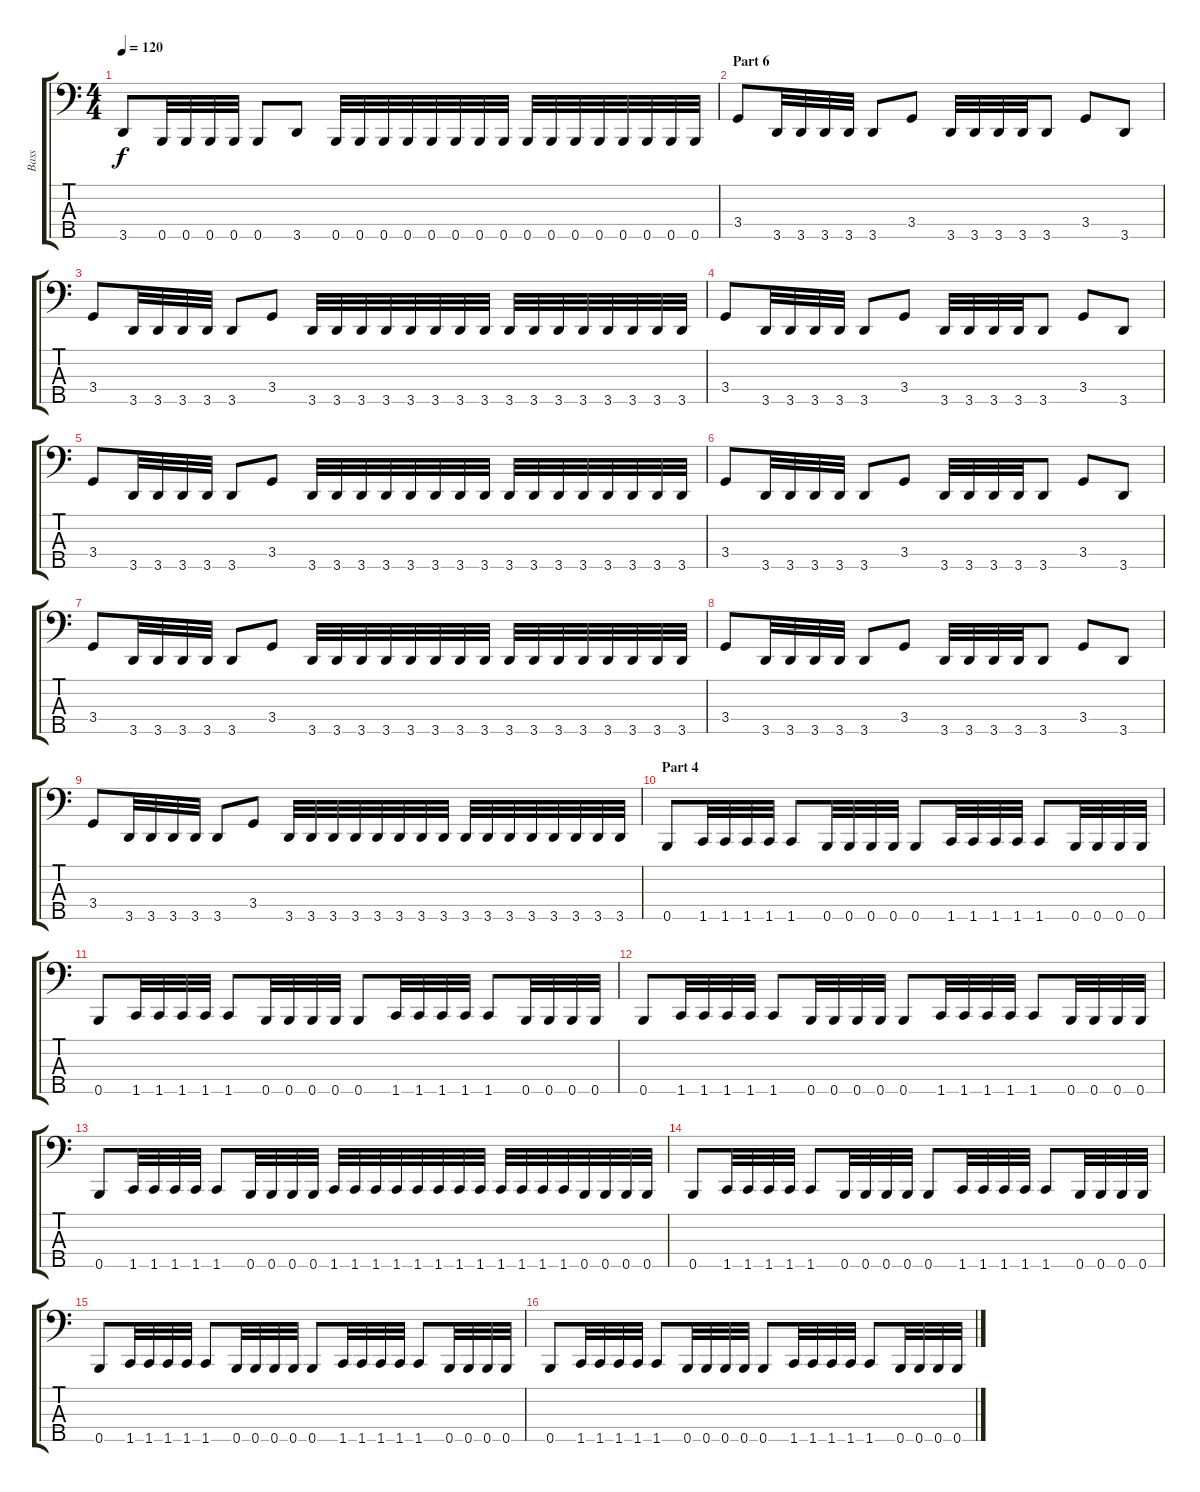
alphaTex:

\track ("Bass" "Bass") {instrument electricbasspick}
\staff {score tabs}
\tuning (G2 D2 A1 E1 B0) {hide}
\ts (4 4)
\tempo 120
\clef f4
\ks c
3.5.8{dy f} 0.5.32 0.5.32 0.5.32 0.5.32 0.5.8 3.5.8 0.5.32 0.5.32 0.5.32 0.5.32 0.5.32 0.5.32 0.5.32 0.5.32 0.5.32 0.5.32 0.5.32 0.5.32 0.5.32 0.5.32 0.5.32 0.5.32 |
\section ("" "Part 6")
3.4.8 3.5.32 3.5.32 3.5.32 3.5.32 3.5.8 3.4.8 3.5.32 3.5.32 3.5.32 3.5.32 3.5.8 3.4.8 3.5.8 |
3.4.8 3.5.32 3.5.32 3.5.32 3.5.32 3.5.8 3.4.8 3.5.32 3.5.32 3.5.32 3.5.32 3.5.32 3.5.32 3.5.32 3.5.32 3.5.32 3.5.32 3.5.32 3.5.32 3.5.32 3.5.32 3.5.32 3.5.32 |
3.4.8 3.5.32 3.5.32 3.5.32 3.5.32 3.5.8 3.4.8 3.5.32 3.5.32 3.5.32 3.5.32 3.5.8 3.4.8 3.5.8 |
3.4.8 3.5.32 3.5.32 3.5.32 3.5.32 3.5.8 3.4.8 3.5.32 3.5.32 3.5.32 3.5.32 3.5.32 3.5.32 3.5.32 3.5.32 3.5.32 3.5.32 3.5.32 3.5.32 3.5.32 3.5.32 3.5.32 3.5.32 |
3.4.8 3.5.32 3.5.32 3.5.32 3.5.32 3.5.8 3.4.8 3.5.32 3.5.32 3.5.32 3.5.32 3.5.8 3.4.8 3.5.8 |
3.4.8 3.5.32 3.5.32 3.5.32 3.5.32 3.5.8 3.4.8 3.5.32 3.5.32 3.5.32 3.5.32 3.5.32 3.5.32 3.5.32 3.5.32 3.5.32 3.5.32 3.5.32 3.5.32 3.5.32 3.5.32 3.5.32 3.5.32 |
3.4.8 3.5.32 3.5.32 3.5.32 3.5.32 3.5.8 3.4.8 3.5.32 3.5.32 3.5.32 3.5.32 3.5.8 3.4.8 3.5.8 |
3.4.8 3.5.32 3.5.32 3.5.32 3.5.32 3.5.8 3.4.8 3.5.32 3.5.32 3.5.32 3.5.32 3.5.32 3.5.32 3.5.32 3.5.32 3.5.32 3.5.32 3.5.32 3.5.32 3.5.32 3.5.32 3.5.32 3.5.32 |
\section ("" "Part 4")
0.5.8 1.5.32 1.5.32 1.5.32 1.5.32 1.5.8 0.5.32 0.5.32 0.5.32 0.5.32 0.5.8 1.5.32 1.5.32 1.5.32 1.5.32 1.5.8 0.5.32 0.5.32 0.5.32 0.5.32 |
0.5.8 1.5.32 1.5.32 1.5.32 1.5.32 1.5.8 0.5.32 0.5.32 0.5.32 0.5.32 0.5.8 1.5.32 1.5.32 1.5.32 1.5.32 1.5.8 0.5.32 0.5.32 0.5.32 0.5.32 |
0.5.8 1.5.32 1.5.32 1.5.32 1.5.32 1.5.8 0.5.32 0.5.32 0.5.32 0.5.32 0.5.8 1.5.32 1.5.32 1.5.32 1.5.32 1.5.8 0.5.32 0.5.32 0.5.32 0.5.32 |
0.5.8 1.5.32 1.5.32 1.5.32 1.5.32 1.5.8 0.5.32 0.5.32 0.5.32 0.5.32 1.5.32 1.5.32 1.5.32 1.5.32 1.5.32 1.5.32 1.5.32 1.5.32 1.5.32 1.5.32 1.5.32 1.5.32 0.5.32 0.5.32 0.5.32 0.5.32 |
0.5.8 1.5.32 1.5.32 1.5.32 1.5.32 1.5.8 0.5.32 0.5.32 0.5.32 0.5.32 0.5.8 1.5.32 1.5.32 1.5.32 1.5.32 1.5.8 0.5.32 0.5.32 0.5.32 0.5.32 |
0.5.8 1.5.32 1.5.32 1.5.32 1.5.32 1.5.8 0.5.32 0.5.32 0.5.32 0.5.32 0.5.8 1.5.32 1.5.32 1.5.32 1.5.32 1.5.8 0.5.32 0.5.32 0.5.32 0.5.32 |
0.5.8 1.5.32 1.5.32 1.5.32 1.5.32 1.5.8 0.5.32 0.5.32 0.5.32 0.5.32 0.5.8 1.5.32 1.5.32 1.5.32 1.5.32 1.5.8 0.5.32 0.5.32 0.5.32 0.5.32
